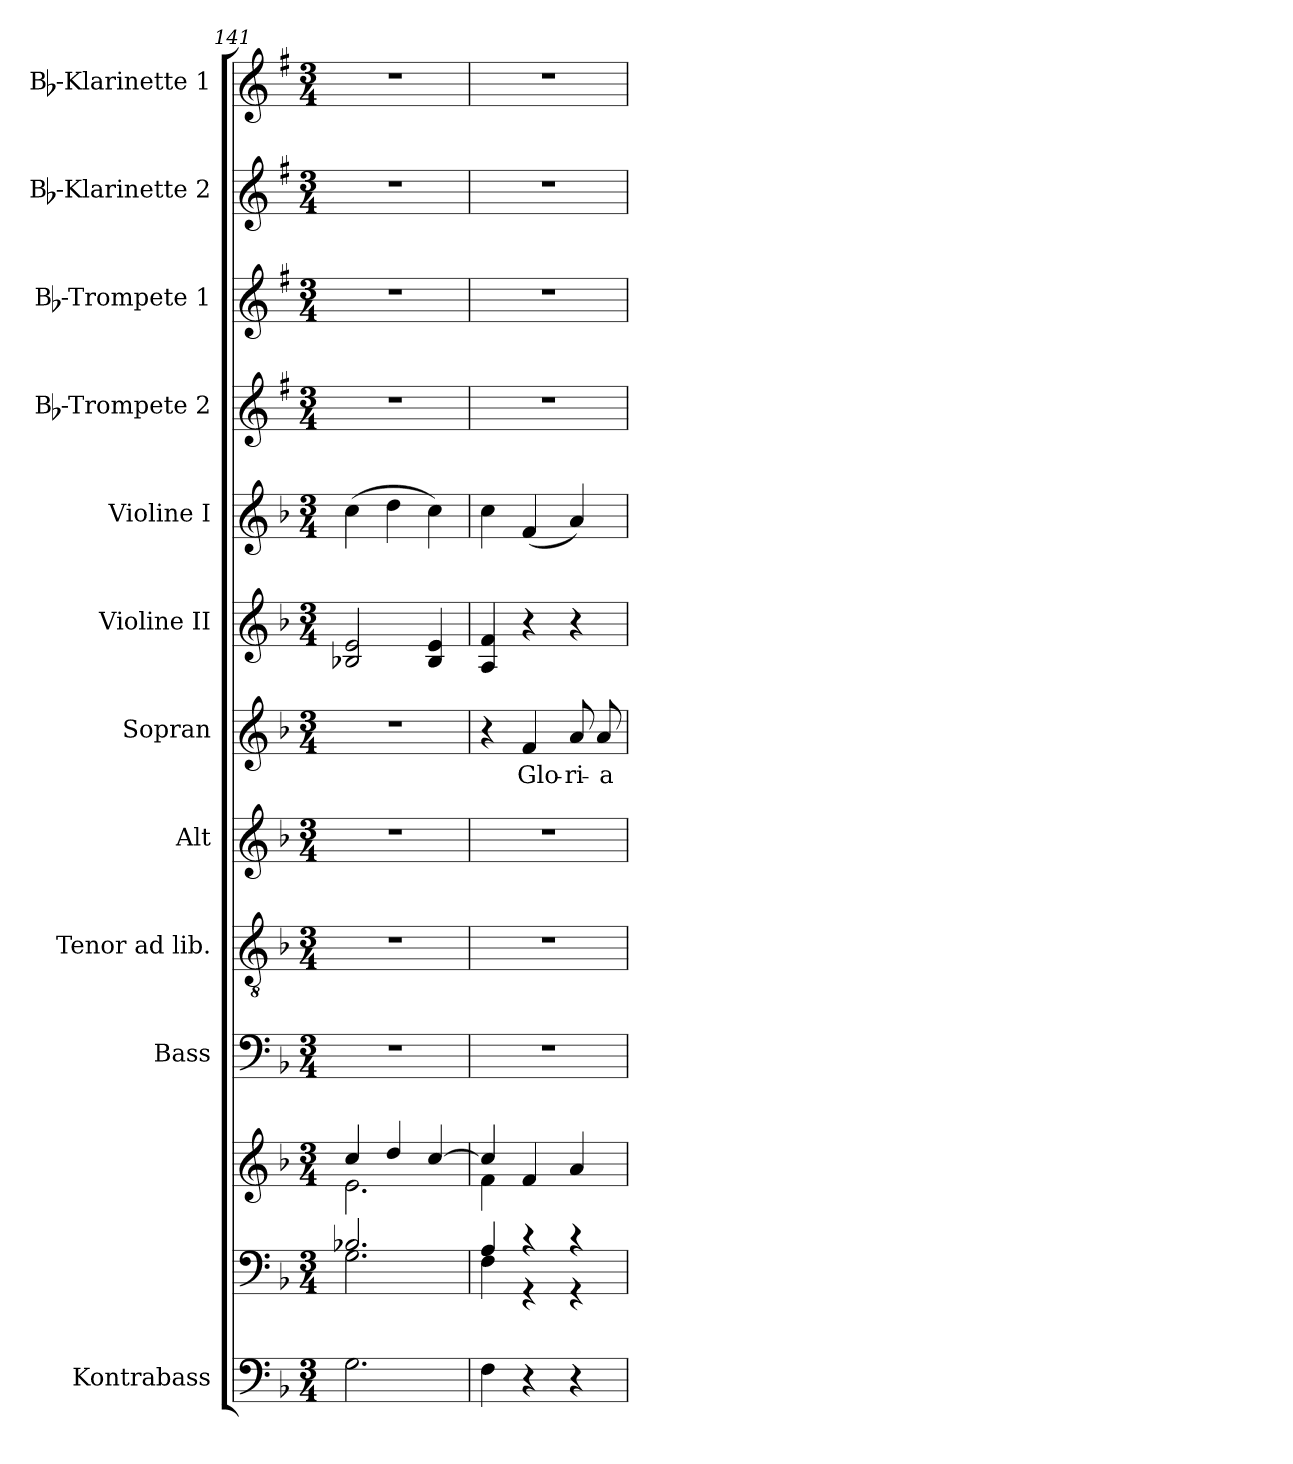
**kern	**kern	**kern	**kern	**kern	**kern	**kern	**text	**kern	**kern	**kern	**kern	**kern	**kern
*part12	*part11	*part11	*part10	*part9	*part8	*part7	*part7	*part6	*part5	*part4	*part3	*part2	*part1
*staff13	*staff12	*staff11	*staff10	*staff9	*staff8	*staff7	*staff7	*staff6	*staff5	*staff4	*staff3	*staff2	*staff1
*I"Kontrabass	*	*	*I"Bass	*I"Tenor ad lib.	*I"Alt	*I"Sopran	*	*I"Violine II	*I"Violine I	*I"Bb-Trompete 2	*I"Bb-Trompete 1	*I"Bb-Klarinette 2	*I"Bb-Klarinette 1
*I'Kb.	*	*	*I'B.	*I'T.	*I'A.	*I'S.	*	*I'Vl. II	*I'Vl. I	*I'Bb Trp. 2	*I'Bb Trp. 1	*I'Bb Kl. 2	*I'Bb Kl. 1
*clefF4	*clefF4	*clefG2	*clefF4	*clefGv2	*clefG2	*clefG2	*	*clefG2	*clefG2	*clefG2	*clefG2	*clefG2	*clefG2
*ITrd7c12	*	*	*	*	*	*	*	*	*	*ITrd1c2	*ITrd1c2	*ITrd1c2	*ITrd1c2
*k[b-]	*k[b-]	*k[b-]	*k[b-]	*k[b-]	*k[b-]	*k[b-]	*	*k[b-]	*k[b-]	*k[b-]	*k[b-]	*k[b-]	*k[b-]
*F:	*F:	*F:	*F:	*F:	*F:	*F:	*	*F:	*F:	*F:	*F:	*F:	*F:
*M3/4	*M3/4	*M3/4	*M3/4	*M3/4	*M3/4	*M3/4	*	*M3/4	*M3/4	*M3/4	*M3/4	*M3/4	*M3/4
=141	=141	=141	=141	=141	=141	=141	=141	=141	=141	=141	=141	=141	=141
*	*^	*^	*	*	*	*	*	*	*	*	*	*	*
2.GG\	2.B-X/	2.G\	4cc/	2.e\	2.r	2.r	2.r	2.r	.	2B-X/ 2e/	(>4cc\	2.r	2.r	2.r	2.r
.	.	.	4dd/	.	.	.	.	.	.	.	4dd\	.	.	.	.
.	.	.	[>4cc/	.	.	.	.	.	.	4B-/ 4e/	4cc\)	.	.	.	.
!!LO:PB:g=z
=142	=142	=142	=142	=142	=142	=142	=142	=142	=142	=142	=142	=142	=142	=142	=142
4FF\	4A/	4F\	4cc/]	4f\	2.r	2.r	2.r	4r	.	4A/ 4f/	4cc\	2.r	2.r	2.r	2.r
!	!	!	!	!	!	!	!	!	!LO:LY:b	!	!	!	!	!	!
4r	4r	4r	4f/	2ryy	.	.	.	4f/	Glo-	4r	(<4f/	.	.	.	.
!	!	!	!	!	!	!	!	!	!LO:LY:b	!	!	!	!	!	!
4r	4r	4r	4a/	.	.	.	.	8a/	-ri-	4r	4a/)	.	.	.	.
!	!	!	!	!	!	!	!	!	!LO:LY:b	!	!	!	!	!	!
.	.	.	.	.	.	.	.	8a/	-a	.	.	.	.	.	.
*	*v	*v	*	*	*	*	*	*	*	*	*	*	*	*	*
*	*	*v	*v	*	*	*	*	*	*	*	*	*	*	*
=	=	=	=	=	=	=	=	=	=	=	=	=	=
*-	*-	*-	*-	*-	*-	*-	*-	*-	*-	*-	*-	*-	*-
